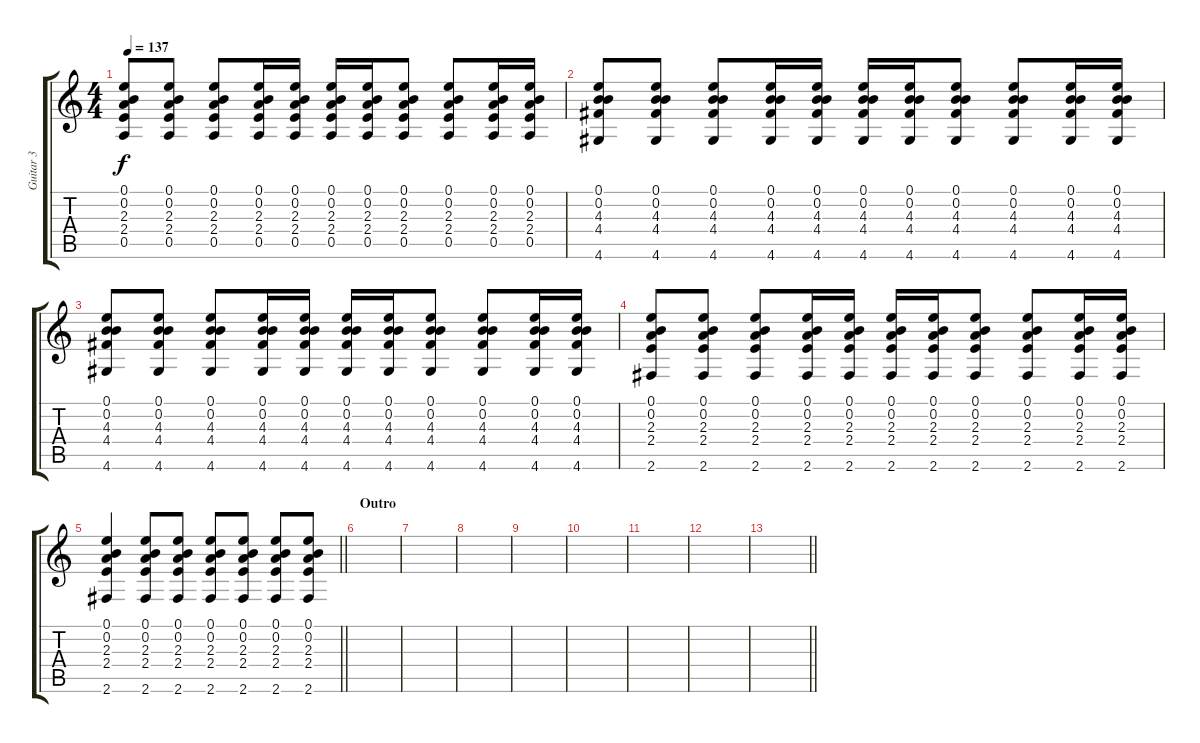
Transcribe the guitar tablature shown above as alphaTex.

\track ("Guitar 3" "Guitar 3") {instrument overdrivenguitar}
\staff {score tabs}
\tuning (E4 B3 G3 D3 A2 E2) {hide}
\ts (4 4)
\tempo 137
\clef g2
\ks c
(0.1 0.2 2.3 2.4 0.5).8{dy f} (0.1 0.2 2.3 2.4 0.5).8 (0.1 0.2 2.3 2.4 0.5).8 (0.1 0.2 2.3 2.4 0.5).16 (0.1 0.2 2.3 2.4 0.5).16 (0.1 0.2 2.3 2.4 0.5).16 (0.1 0.2 2.3 2.4 0.5).16 (0.1 0.2 2.3 2.4 0.5).8 (0.1 0.2 2.3 2.4 0.5).8 (0.1 0.2 2.3 2.4 0.5).16 (0.1 0.2 2.3 2.4 0.5).16 |
(0.1 0.2 4.3 4.4 4.6).8 (0.1 0.2 4.3 4.4 4.6).8 (0.1 0.2 4.3 4.4 4.6).8 (0.1 0.2 4.3 4.4 4.6).16 (0.1 0.2 4.3 4.4 4.6).16 (0.1 0.2 4.3 4.4 4.6).16 (0.1 0.2 4.3 4.4 4.6).16 (0.1 0.2 4.3 4.4 4.6).8 (0.1 0.2 4.3 4.4 4.6).8 (0.1 0.2 4.3 4.4 4.6).16 (0.1 0.2 4.3 4.4 4.6).16 |
(0.1 0.2 4.3 4.4 4.6).8 (0.1 0.2 4.3 4.4 4.6).8 (0.1 0.2 4.3 4.4 4.6).8 (0.1 0.2 4.3 4.4 4.6).16 (0.1 0.2 4.3 4.4 4.6).16 (0.1 0.2 4.3 4.4 4.6).16 (0.1 0.2 4.3 4.4 4.6).16 (0.1 0.2 4.3 4.4 4.6).8 (0.1 0.2 4.3 4.4 4.6).8 (0.1 0.2 4.3 4.4 4.6).16 (0.1 0.2 4.3 4.4 4.6).16 |
(0.1 0.2 2.3 2.4 2.6).8 (0.1 0.2 2.3 2.4 2.6).8 (0.1 0.2 2.3 2.4 2.6).8 (0.1 0.2 2.3 2.4 2.6).16 (0.1 0.2 2.3 2.4 2.6).16 (0.1 0.2 2.3 2.4 2.6).16 (0.1 0.2 2.3 2.4 2.6).16 (0.1 0.2 2.3 2.4 2.6).8 (0.1 0.2 2.3 2.4 2.6).8 (0.1 0.2 2.3 2.4 2.6).16 (0.1 0.2 2.3 2.4 2.6).16 |
\barLineRight lightlight
(0.1 0.2 2.3 2.4 2.6).4 (0.1 0.2 2.3 2.4 2.6).8 (0.1 0.2 2.3 2.4 2.6).8 (0.1 0.2 2.3 2.4 2.6).8 (0.1 0.2 2.3 2.4 2.6).8 (0.1 0.2 2.3 2.4 2.6).8 (0.1 0.2 2.3 2.4 2.6).8 |
\section ("" "Outro")
|
|
|
|
|
|
|
\barLineRight lightlight
